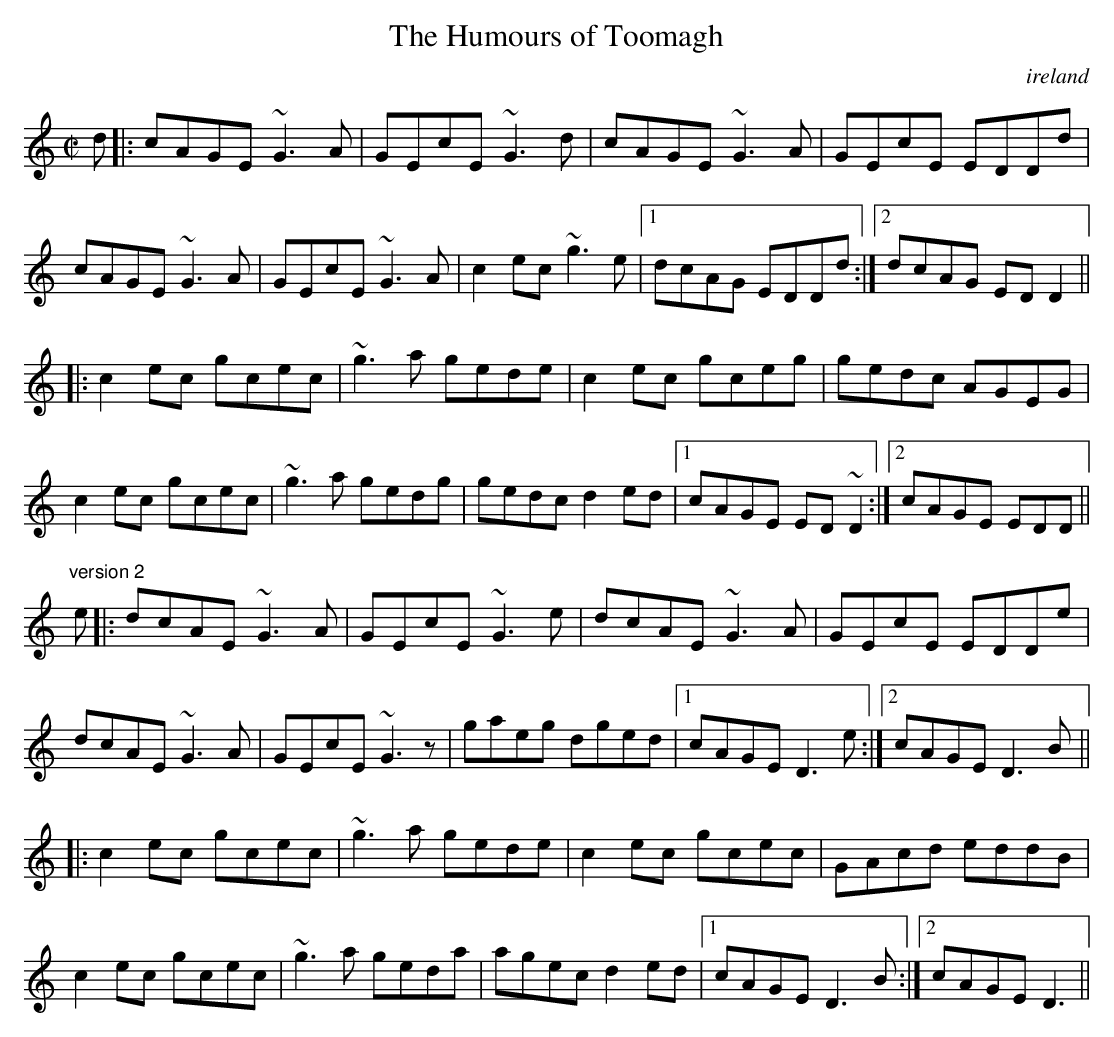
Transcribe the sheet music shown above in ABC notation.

X:1
T:Humours of Toomagh, The
O:ireland
M:C|
K:C
d|:cAGE ~G3A|GEcE ~G3d|cAGE ~G3A|GEcE EDDd|
cAGE ~G3A|GEcE ~G3A|c2ec ~g3e|1 dcAG EDDd:|2 dcAG EDD2||
|:c2ec gcec|~g3a gede|c2ec gceg|gedc AGEG|
c2ec gcec|~g3a gedg|gedc d2ed|1 cAGE ED~D2:|2 cAGE EDD||
"version 2"
e|:dcAE ~G3A|GEcE ~G3e|dcAE ~G3A|GEcE EDDe|
dcAE ~G3A|GEcE ~G3z|gaeg dged|1 cAGE D3e:|2 cAGE D3B||
|:c2ec gcec|~g3a gede|c2ec gcec|GAcd eddB|
c2ec gcec|~g3a geda|agec d2ed|1 cAGE D3B:|2 cAGE D3||
